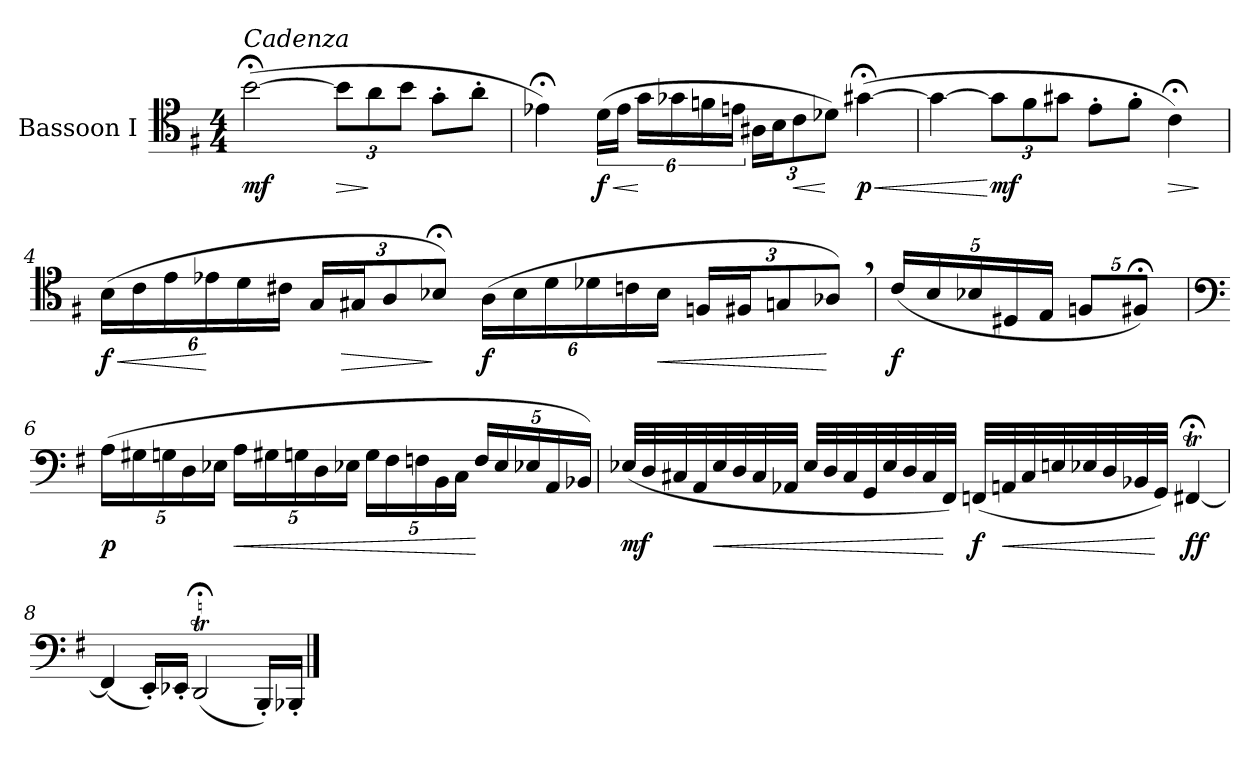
**kern	**dynam
*part1	*part1
*staff1	*staff1
*I"Bassoon I	*
*I'Bsn.	*
*clefC4	*
*k[f#]	*
*e:	*
*M4/4	*
=1	=1
!LO:TX:a:i:t=Cadenza	!
!	!LO:DY:b
(>[2b;<\	mf
!	!LO:HP:b
12b\L]	>
12a\	]
12b\J	.
8g'>\L	.
8a'>\J	.
=2	=2
4e-X;<\)	.
!	!LO:HP:b
!	!LO:DY:n=1:b
(>24d\LL	< f
24e-\JJ	.
24g\LL	[
24g-X\	.
24fn\	.
24en\JJ	.
24A#X\LL	.
24B\J	.
!	!LO:HP:b
12c\	<
12d-X\J)	[
!	!LO:HP:b
!	!LO:DY:n=2:b
(>[4g#X;<\	< p
=3	=3
4g#\_	.
!	!LO:DY:n=1:b
12g#\L]	[ mf
12f#\	.
12g#X\J	.
8e'>\L	.
8f#'>\J	.
!	!LO:HP:b
4c;<\)	>
.	]
!!LO:LB:g=z
=4	=4
!	!LO:HP:b
!	!LO:DY:n=1:b
(>24B\LL	< f
24c\	.
24e\	.
24e-X\	[
24d\	.
24c#X\JJ	.
24G/LL	.
!	!LO:HP:b
24G#X/J	>
12A/	.
12B-X;</J)	]
!	!LO:DY:n=2:b
(>24A\LL	f
24B-\	.
24d\	.
24d-X\	.
24cn\	.
!	!LO:HP:b
24B-\JJ	<
24Fn/LL	.
24F#X/J	.
12Gn/	.
12A-X,>/J)	[
=5	=5
!	!LO:DY:b
(<20c/LL	f
20B/	.
20B-X/	.
20D#X/	.
20E/JJ	.
10Fn/L	.
10F#X;</J)	.
!!LO:LB:g=z
=6	=6
*clefF4	*
!	!LO:DY:b
(>20A\LL	p
20G#X\	.
20Gn\	.
20D\	.
20E-X\JJ	.
!	!LO:HP:b
20A\LL	<
20G#X\	.
20Gn\	.
20D\	.
20E-X\JJ	.
20G\LL	.
20F#\	.
20Fn\	.
20BB\	.
20C\JJ	.
20F/LL	[
20E-/	.
20E-X/	.
20AA/	.
20BB-X/JJ)	.
!!LO:LB:g=z
=7	=7
!	!LO:DY:b
(<32E-X/LLL	mf
32D/	.
32C#X/	.
32AA/	.
!	!LO:HP:b
32E-/	<
32D/	.
32C#/	.
32AA-X/JJJ	.
32E-/LLL	.
32D/	.
32C#/	.
32GG/	.
32E-/	.
32D/	.
32C#/	.
32FF#/JJJ)	[
!	!LO:DY:b
(<32FFn/LLL	f
!	!LO:HP:b
32AAn/	<
32C#/	.
32En/	.
32E-X/	.
32D/	.
32BB-X/	.
32GG/JJJ)	[
!	!LO:DY:b
[4FF#X;<t/	ff
=8	=8
(<4FF#/]	.
16EE'</LL)	.
16EE-X'</JJ	.
(<2DD;<T/	.
16BBB'</LL)	.
16BBB-X'</JJ	.
==	==
*-	*-
